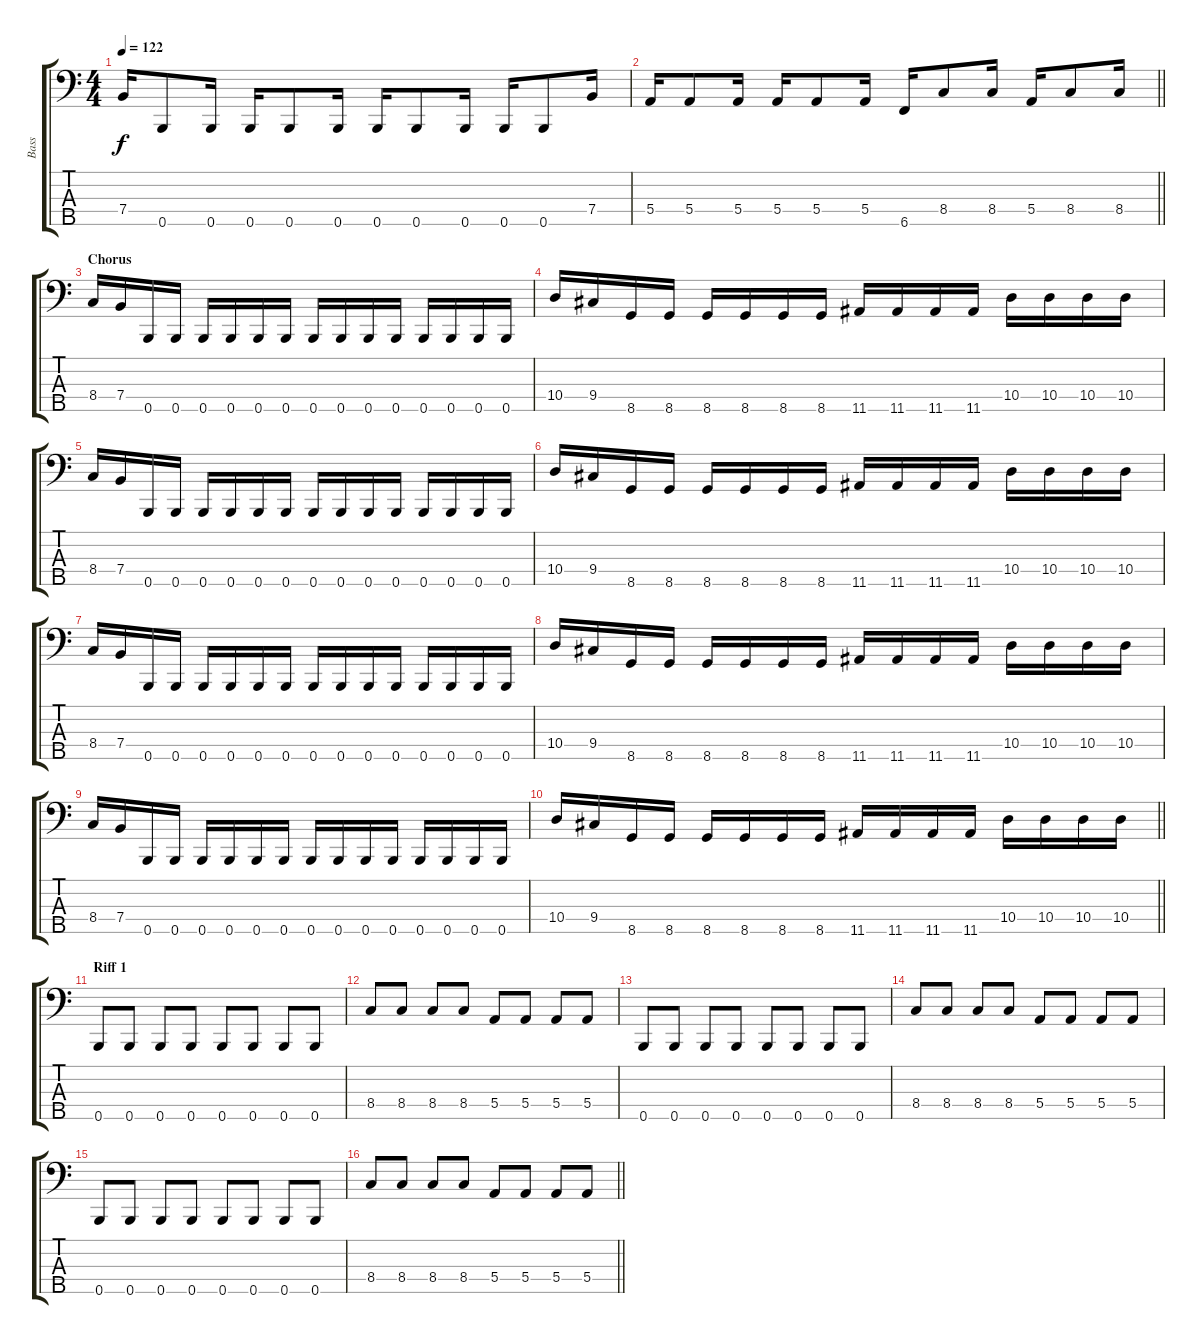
\track ("Bass" "Bass") {instrument electricbasspick}
\staff {score tabs}
\tuning (G2 D2 A1 E1 B0) {hide}
\ts (4 4)
\tempo 122
\clef f4
\ks c
7.4.16{dy f} 0.5.8 0.5.16 0.5.16 0.5.8 0.5.16 0.5.16 0.5.8 0.5.16 0.5.16 0.5.8 7.4.16 |
\barLineRight lightlight
5.4.16 5.4.8 5.4.16 5.4.16 5.4.8 5.4.16 6.5.16 8.4.8 8.4.16 5.4.16 8.4.8 8.4.16 |
\section ("" "Chorus")
8.4.16 7.4.16 0.5.16 0.5.16 0.5.16 0.5.16 0.5.16 0.5.16 0.5.16 0.5.16 0.5.16 0.5.16 0.5.16 0.5.16 0.5.16 0.5.16 |
10.4.16 9.4.16 8.5.16 8.5.16 8.5.16 8.5.16 8.5.16 8.5.16 11.5.16 11.5.16 11.5.16 11.5.16 10.4.16 10.4.16 10.4.16 10.4.16 |
8.4.16 7.4.16 0.5.16 0.5.16 0.5.16 0.5.16 0.5.16 0.5.16 0.5.16 0.5.16 0.5.16 0.5.16 0.5.16 0.5.16 0.5.16 0.5.16 |
10.4.16 9.4.16 8.5.16 8.5.16 8.5.16 8.5.16 8.5.16 8.5.16 11.5.16 11.5.16 11.5.16 11.5.16 10.4.16 10.4.16 10.4.16 10.4.16 |
8.4.16 7.4.16 0.5.16 0.5.16 0.5.16 0.5.16 0.5.16 0.5.16 0.5.16 0.5.16 0.5.16 0.5.16 0.5.16 0.5.16 0.5.16 0.5.16 |
10.4.16 9.4.16 8.5.16 8.5.16 8.5.16 8.5.16 8.5.16 8.5.16 11.5.16 11.5.16 11.5.16 11.5.16 10.4.16 10.4.16 10.4.16 10.4.16 |
8.4.16 7.4.16 0.5.16 0.5.16 0.5.16 0.5.16 0.5.16 0.5.16 0.5.16 0.5.16 0.5.16 0.5.16 0.5.16 0.5.16 0.5.16 0.5.16 |
\barLineRight lightlight
10.4.16 9.4.16 8.5.16 8.5.16 8.5.16 8.5.16 8.5.16 8.5.16 11.5.16 11.5.16 11.5.16 11.5.16 10.4.16 10.4.16 10.4.16 10.4.16 |
\section ("" "Riff 1")
0.5.8 0.5.8 0.5.8 0.5.8 0.5.8 0.5.8 0.5.8 0.5.8 |
8.4.8 8.4.8 8.4.8 8.4.8 5.4.8 5.4.8 5.4.8 5.4.8 |
0.5.8 0.5.8 0.5.8 0.5.8 0.5.8 0.5.8 0.5.8 0.5.8 |
8.4.8 8.4.8 8.4.8 8.4.8 5.4.8 5.4.8 5.4.8 5.4.8 |
0.5.8 0.5.8 0.5.8 0.5.8 0.5.8 0.5.8 0.5.8 0.5.8 |
\barLineRight lightlight
8.4.8 8.4.8 8.4.8 8.4.8 5.4.8 5.4.8 5.4.8 5.4.8
